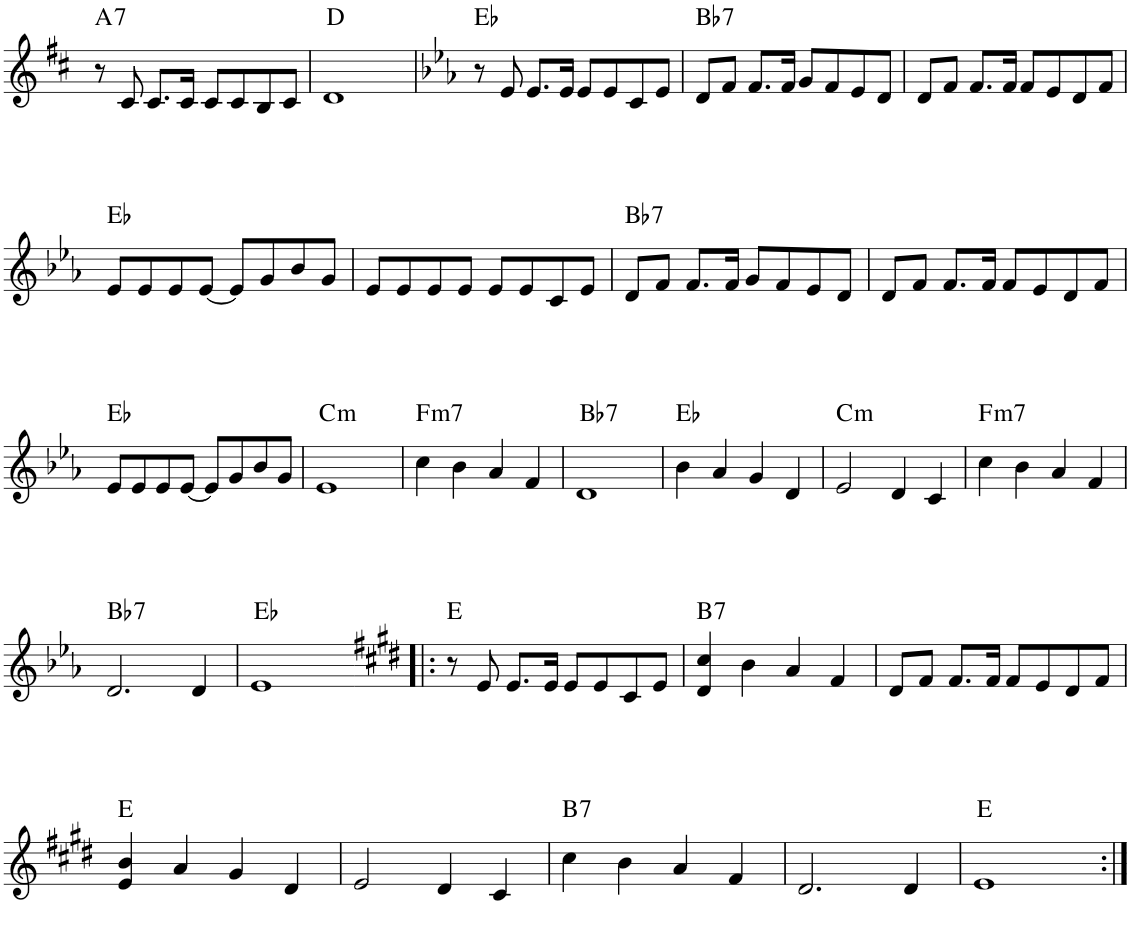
**kern	**harte
*part1	*part1
*staff1	*
*I"Piano	*
*I'Pno.	*
!!LO:PB:g=z
*clefG2	*
*k[f#c#]	*
*M4/4	*
=46	=46
!	!LO:H:kt=7
8r	A:7
8c#/	.
8.c#/L	.
16c#/Jk	.
8c#/L	.
8c#/	.
8B/	.
8c#/J	.
=47	=47
1d	D:maj
=48	=48
*k[b-e-a-]	*
8r	Eb:maj
8e-/	.
8.e-/L	.
16e-/Jk	.
8e-/L	.
8e-/	.
8c/	.
8e-/J	.
=49	=49
!	!LO:H:kt=7
8d/L	Bb:7
8f/J	.
8.f/L	.
16f/Jk	.
8g/L	.
8f/	.
8e-/	.
8d/J	.
=50	=50
8d/L	.
8f/J	.
8.f/L	.
16f/Jk	.
8f/L	.
8e-/	.
8d/	.
8f/J	.
!!LO:LB:g=z
=51	=51
8e-/L	Eb:maj
8e-/	.
8e-/	.
[8e-/J	.
8e-/L]	.
8g/	.
8b-/	.
8g/J	.
=52	=52
8e-/L	.
8e-/	.
8e-/	.
8e-/J	.
8e-/L	.
8e-/	.
8c/	.
8e-/J	.
=53	=53
!	!LO:H:kt=7
8d/L	Bb:7
8f/J	.
8.f/L	.
16f/Jk	.
8g/L	.
8f/	.
8e-/	.
8d/J	.
=54	=54
8d/L	.
8f/J	.
8.f/L	.
16f/Jk	.
8f/L	.
8e-/	.
8d/	.
8f/J	.
!!LO:LB:g=z
=55	=55
8e-/L	Eb:maj
8e-/	.
8e-/	.
[8e-/J	.
8e-/L]	.
8g/	.
8b-/	.
8g/J	.
=56	=56
!	!LO:H:kt=m
1e-	C:min
=57	=57
!	!LO:H:kt=m7
4cc\	F:min7
4b-\	.
4a-/	.
4f/	.
=58	=58
!	!LO:H:kt=7
1d	Bb:7
=59	=59
4b-\	Eb:maj
4a-/	.
4g/	.
4d/	.
=60	=60
!	!LO:H:kt=m
2e-/	C:min
4d/	.
4c/	.
=61	=61
!	!LO:H:kt=m7
4cc\	F:min7
4b-\	.
4a-/	.
4f/	.
!!LO:LB:g=z
=62	=62
!	!LO:H:kt=7
2.d/	Bb:7
4d/	.
=63	=63
1e-	Eb:maj
=64!|:	=64!|:
*k[f#c#g#d#]	*
8r	E:maj
8e/	.
8.e/L	.
16e/Jk	.
8e/L	.
8e/	.
8c#/	.
8e/J	.
=65	=65
!	!LO:H:kt=7
4d#/ 4cc#/	B:7
4b\	.
4a/	.
4f#/	.
=66	=66
8d#/L	.
8f#/J	.
8.f#/L	.
16f#/Jk	.
8f#/L	.
8e/	.
8d#/	.
8f#/J	.
!!LO:LB:g=z
=67	=67
4e/ 4b/	E:maj
4a/	.
4g#/	.
4d#/	.
=68	=68
2e/	.
4d#/	.
4c#/	.
=69	=69
!	!LO:H:kt=7
4cc#\	B:7
4b\	.
4a/	.
4f#/	.
=70	=70
2.d#/	.
4d#/	.
=71	=71
1e	E:maj
=:|!	=:|!
*-	*-
